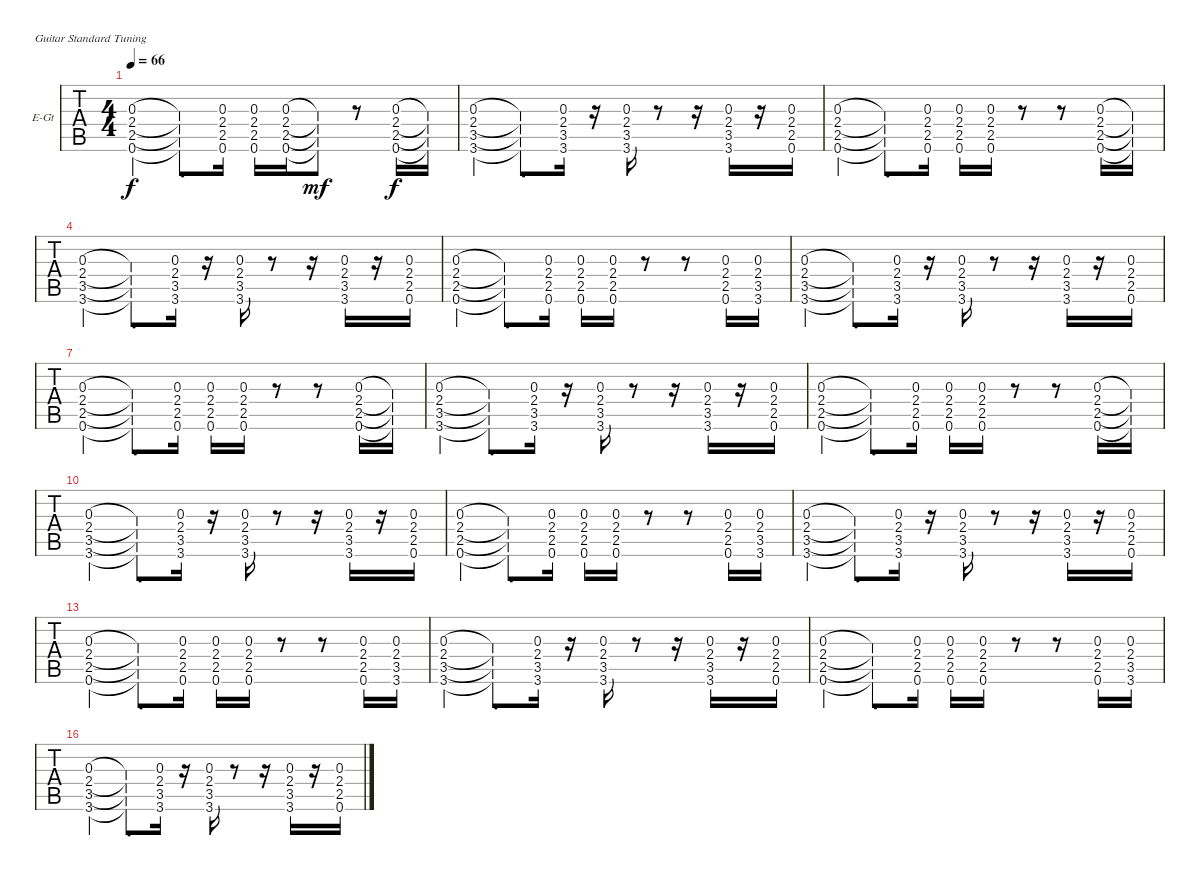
\bracketExtendMode nobrackets
\firstSystemTrackNameOrientation horizontal
\otherSystemsTrackNameOrientation horizontal
\defaultBarNumberDisplay FirstOfSystem
\track ("Rhythm 2" "E-Gt") {instrument electricguitarclean}
\staff {tabs}
\tuning (E4 B3 G3 D3 A2 E2)
\ts (4 4)
\tempo 66
\clef g2
\ks c
(0.3 2.4 2.5 0.6).4{dy f} (0.3{t} 2.4{t} 2.5{t} 0.6{t}).8{d} (0.3 2.4 2.5 0.6).16 (0.3 2.4 2.5 0.6).16 (0.3 2.4 2.5 0.6).16 (0.3{t} 2.4{t} 2.5{t} 0.6{t}).8{dy mf} r.8 (0.3 2.4 2.5 0.6).16{dy f} (0.3{t} 2.4{t} 2.5{t} 0.6{t}).16 |
(0.3 2.4 3.5 3.6).4 (0.3{t} 2.4{t} 3.5{t} 3.6{t}).8{d} (0.3 2.4 3.5 3.6).16 r.16 (0.3 2.4 3.5 3.6).16 r.8 r.16 (0.3 2.4 3.5 3.6).16 r.16 (0.3 2.4 2.5 0.6).16 |
(0.3 2.4 2.5 0.6).4 (0.3{t} 2.4{t} 2.5{t} 0.6{t}).8{d} (0.3 2.4 2.5 0.6).16 (0.3 2.4 2.5 0.6).16 (0.3 2.4 2.5 0.6).16 r.8 r.8 (0.3 2.4 2.5 0.6).16 (0.3{t} 2.4{t} 2.5{t} 0.6{t}).16 |
(0.3 2.4 3.5 3.6).4 (0.3{t} 2.4{t} 3.5{t} 3.6{t}).8{d} (0.3 2.4 3.5 3.6).16 r.16 (0.3 2.4 3.5 3.6).16 r.8 r.16 (0.3 2.4 3.5 3.6).16 r.16 (0.3 2.4 2.5 0.6).16 |
(0.3 2.4 2.5 0.6).4 (0.3{t} 2.4{t} 2.5{t} 0.6{t}).8{d} (0.3 2.4 2.5 0.6).16 (0.3 2.4 2.5 0.6).16 (0.3 2.4 2.5 0.6).16 r.8 r.8 (0.3 2.4 2.5 0.6).16 (0.3 2.4 3.5 3.6).16 |
(0.3 2.4 3.5 3.6).4 (0.3{t} 2.4{t} 3.5{t} 3.6{t}).8{d} (0.3 2.4 3.5 3.6).16 r.16 (0.3 2.4 3.5 3.6).16 r.8 r.16 (0.3 2.4 3.5 3.6).16 r.16 (0.3 2.4 2.5 0.6).16 |
(0.3 2.4 2.5 0.6).4 (0.3{t} 2.4{t} 2.5{t} 0.6{t}).8{d} (0.3 2.4 2.5 0.6).16 (0.3 2.4 2.5 0.6).16 (0.3 2.4 2.5 0.6).16 r.8 r.8 (0.3 2.4 2.5 0.6).16 (0.3{t} 2.4{t} 2.5{t} 0.6{t}).16 |
(0.3 2.4 3.5 3.6).4 (0.3{t} 2.4{t} 3.5{t} 3.6{t}).8{d} (0.3 2.4 3.5 3.6).16 r.16 (0.3 2.4 3.5 3.6).16 r.8 r.16 (0.3 2.4 3.5 3.6).16 r.16 (0.3 2.4 2.5 0.6).16 |
(0.3 2.4 2.5 0.6).4 (0.3{t} 2.4{t} 2.5{t} 0.6{t}).8{d} (0.3 2.4 2.5 0.6).16 (0.3 2.4 2.5 0.6).16 (0.3 2.4 2.5 0.6).16 r.8 r.8 (0.3 2.4 2.5 0.6).16 (0.3{t} 2.4{t} 2.5{t} 0.6{t}).16 |
(0.3 2.4 3.5 3.6).4 (0.3{t} 2.4{t} 3.5{t} 3.6{t}).8{d} (0.3 2.4 3.5 3.6).16 r.16 (0.3 2.4 3.5 3.6).16 r.8 r.16 (0.3 2.4 3.5 3.6).16 r.16 (0.3 2.4 2.5 0.6).16 |
(0.3 2.4 2.5 0.6).4 (0.3{t} 2.4{t} 2.5{t} 0.6{t}).8{d} (0.3 2.4 2.5 0.6).16 (0.3 2.4 2.5 0.6).16 (0.3 2.4 2.5 0.6).16 r.8 r.8 (0.3 2.4 2.5 0.6).16 (0.3 2.4 3.5 3.6).16 |
(0.3 2.4 3.5 3.6).4 (0.3{t} 2.4{t} 3.5{t} 3.6{t}).8{d} (0.3 2.4 3.5 3.6).16 r.16 (0.3 2.4 3.5 3.6).16 r.8 r.16 (0.3 2.4 3.5 3.6).16 r.16 (0.3 2.4 2.5 0.6).16 |
(0.3 2.4 2.5 0.6).4 (0.3{t} 2.4{t} 2.5{t} 0.6{t}).8{d} (0.3 2.4 2.5 0.6).16 (0.3 2.4 2.5 0.6).16 (0.3 2.4 2.5 0.6).16 r.8 r.8 (0.3 2.4 2.5 0.6).16 (0.3 2.4 3.5 3.6).16 |
(0.3 2.4 3.5 3.6).4 (0.3{t} 2.4{t} 3.5{t} 3.6{t}).8{d} (0.3 2.4 3.5 3.6).16 r.16 (0.3 2.4 3.5 3.6).16 r.8 r.16 (0.3 2.4 3.5 3.6).16 r.16 (0.3 2.4 2.5 0.6).16 |
(0.3 2.4 2.5 0.6).4 (0.3{t} 2.4{t} 2.5{t} 0.6{t}).8{d} (0.3 2.4 2.5 0.6).16 (0.3 2.4 2.5 0.6).16 (0.3 2.4 2.5 0.6).16 r.8 r.8 (0.3 2.4 2.5 0.6).16 (0.3 2.4 3.5 3.6).16 |
(0.3 2.4 3.5 3.6).4 (0.3{t} 2.4{t} 3.5{t} 3.6{t}).8{d} (0.3 2.4 3.5 3.6).16 r.16 (0.3 2.4 3.5 3.6).16 r.8 r.16 (0.3 2.4 3.5 3.6).16 r.16 (0.3 2.4 2.5 0.6).16
